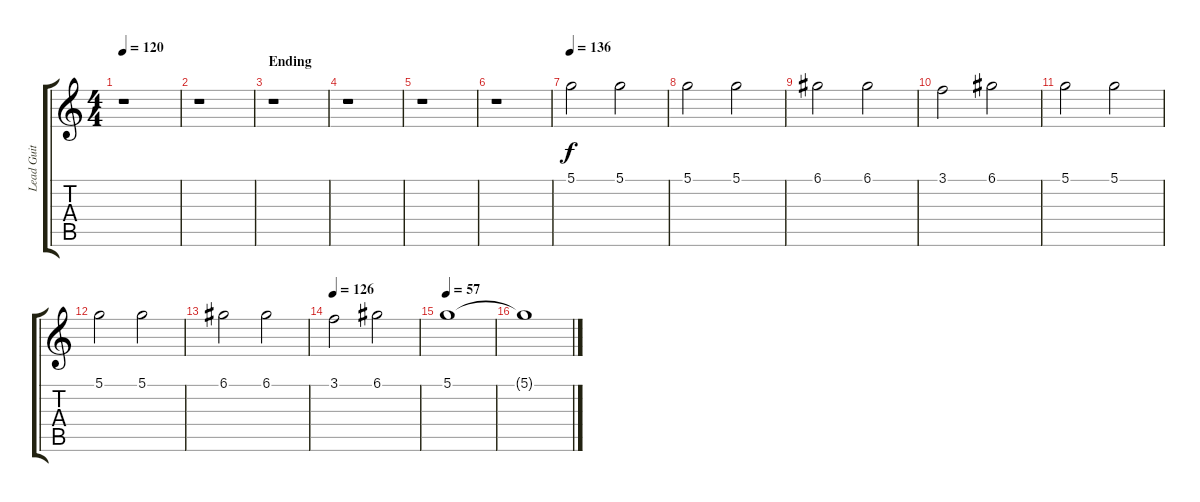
\track ("Lead Guit" "Lead Guit") {instrument overdrivenguitar}
\staff {score tabs}
\tuning (D4 A3 F3 C3 G2 C2) {hide}
\ts (4 4)
\tempo 120
\clef g2
\ks c
r.1{dy f} |
r.1 |
\section ("" "Ending")
r.1 |
r.1 |
r.1 |
r.1 |
\tempo 136
5.1.2{volume 3} 5.1.2 |
5.1.2 5.1.2 |
6.1.2 6.1.2 |
3.1.2 6.1.2 |
5.1.2 5.1.2 |
5.1.2 5.1.2 |
6.1.2 6.1.2 |
\tempo 126
3.1.2 6.1.2 |
\tempo 57
5.1.1{volume 4} |
5.1{t}.1{volume 0}
